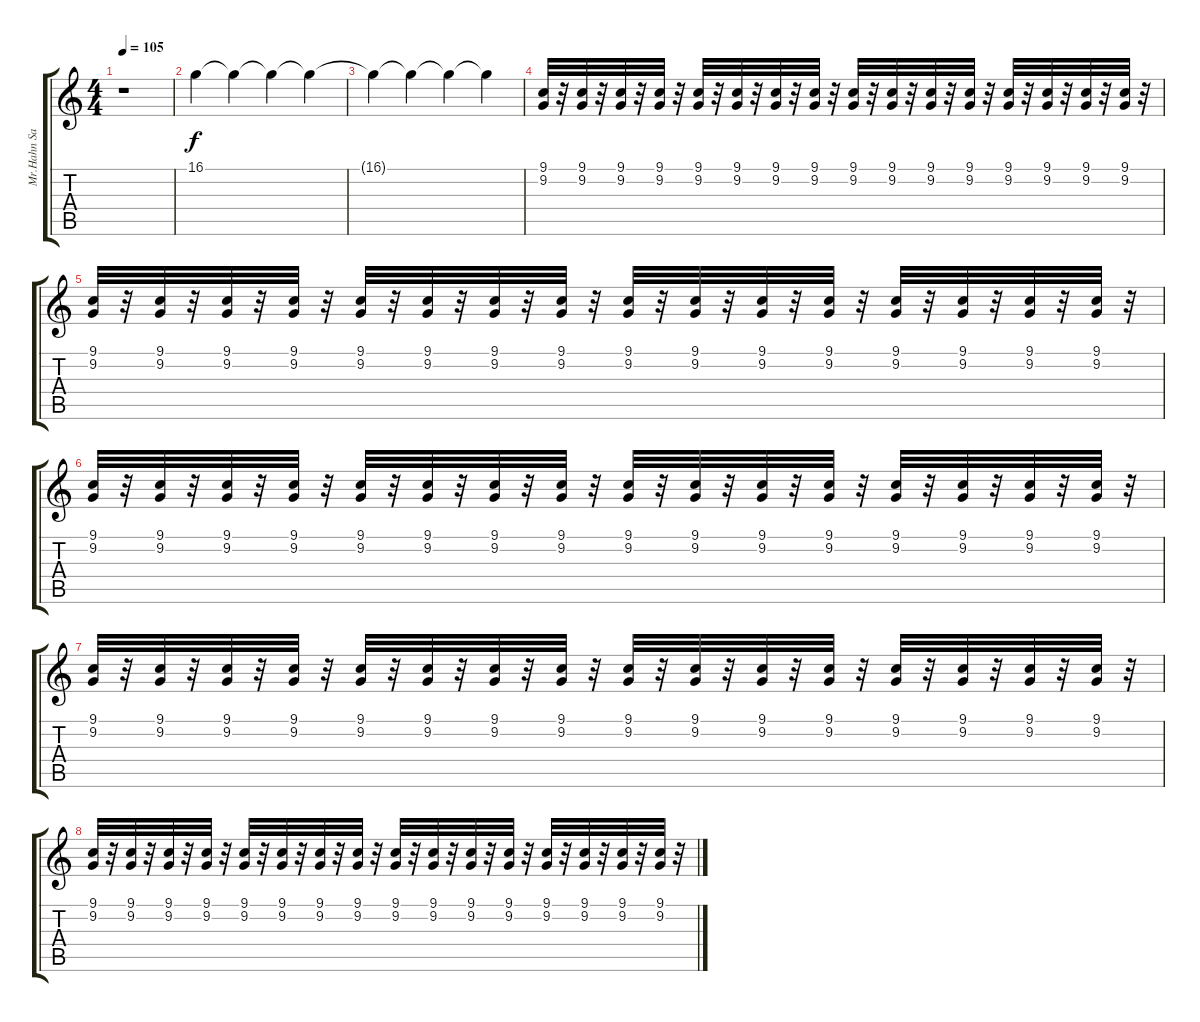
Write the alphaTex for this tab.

\track ("Mr.Hahn Sampler1" "Mr.Hahn Sa") {instrument lead5charang}
\staff {score tabs}
\tuning (Eb4 Bb3 Gb3 Db3 Ab2 Db2) {hide}
\ts (4 4)
\tempo 105
\clef g2
\ks c
r.1{dy f} |
16.1.4{volume 0 instrument whistle} 16.1{t}.4{volume 2} 16.1{t}.4{volume 3} 16.1{t}.4{volume 5} |
16.1{t}.4{volume 7} 16.1{t}.4{volume 9} 16.1{t}.4{volume 10} 16.1{t}.4 |
(9.1 9.2).32{volume 5 instrument agogo} r.32 (9.1 9.2).32 r.32 (9.1 9.2).32 r.32 (9.1 9.2).32 r.32 (9.1 9.2).32 r.32 (9.1 9.2).32 r.32 (9.1 9.2).32 r.32 (9.1 9.2).32 r.32 (9.1 9.2).32 r.32 (9.1 9.2).32 r.32 (9.1 9.2).32 r.32 (9.1 9.2).32 r.32 (9.1 9.2).32 r.32 (9.1 9.2).32 r.32 (9.1 9.2).32 r.32 (9.1 9.2).32 r.32 |
(9.1 9.2).32{volume 5 instrument agogo} r.32 (9.1 9.2).32 r.32 (9.1 9.2).32 r.32 (9.1 9.2).32 r.32 (9.1 9.2).32 r.32 (9.1 9.2).32 r.32 (9.1 9.2).32 r.32 (9.1 9.2).32 r.32 (9.1 9.2).32 r.32 (9.1 9.2).32 r.32 (9.1 9.2).32 r.32 (9.1 9.2).32 r.32 (9.1 9.2).32 r.32 (9.1 9.2).32 r.32 (9.1 9.2).32 r.32 (9.1 9.2).32 r.32 |
(9.1 9.2).32{volume 5 instrument agogo} r.32 (9.1 9.2).32 r.32 (9.1 9.2).32 r.32 (9.1 9.2).32 r.32 (9.1 9.2).32 r.32 (9.1 9.2).32 r.32 (9.1 9.2).32 r.32 (9.1 9.2).32 r.32 (9.1 9.2).32 r.32 (9.1 9.2).32 r.32 (9.1 9.2).32 r.32 (9.1 9.2).32 r.32 (9.1 9.2).32 r.32 (9.1 9.2).32 r.32 (9.1 9.2).32 r.32 (9.1 9.2).32 r.32 |
(9.1 9.2).32{volume 5 instrument agogo} r.32 (9.1 9.2).32 r.32 (9.1 9.2).32 r.32 (9.1 9.2).32 r.32 (9.1 9.2).32 r.32 (9.1 9.2).32 r.32 (9.1 9.2).32 r.32 (9.1 9.2).32 r.32 (9.1 9.2).32 r.32 (9.1 9.2).32 r.32 (9.1 9.2).32 r.32 (9.1 9.2).32 r.32 (9.1 9.2).32 r.32 (9.1 9.2).32 r.32 (9.1 9.2).32 r.32 (9.1 9.2).32 r.32 |
(9.1 9.2).32{volume 5 instrument agogo} r.32 (9.1 9.2).32 r.32 (9.1 9.2).32 r.32 (9.1 9.2).32 r.32 (9.1 9.2).32 r.32 (9.1 9.2).32 r.32 (9.1 9.2).32 r.32 (9.1 9.2).32 r.32 (9.1 9.2).32 r.32 (9.1 9.2).32 r.32 (9.1 9.2).32 r.32 (9.1 9.2).32 r.32 (9.1 9.2).32 r.32 (9.1 9.2).32 r.32 (9.1 9.2).32 r.32 (9.1 9.2).32 r.32
